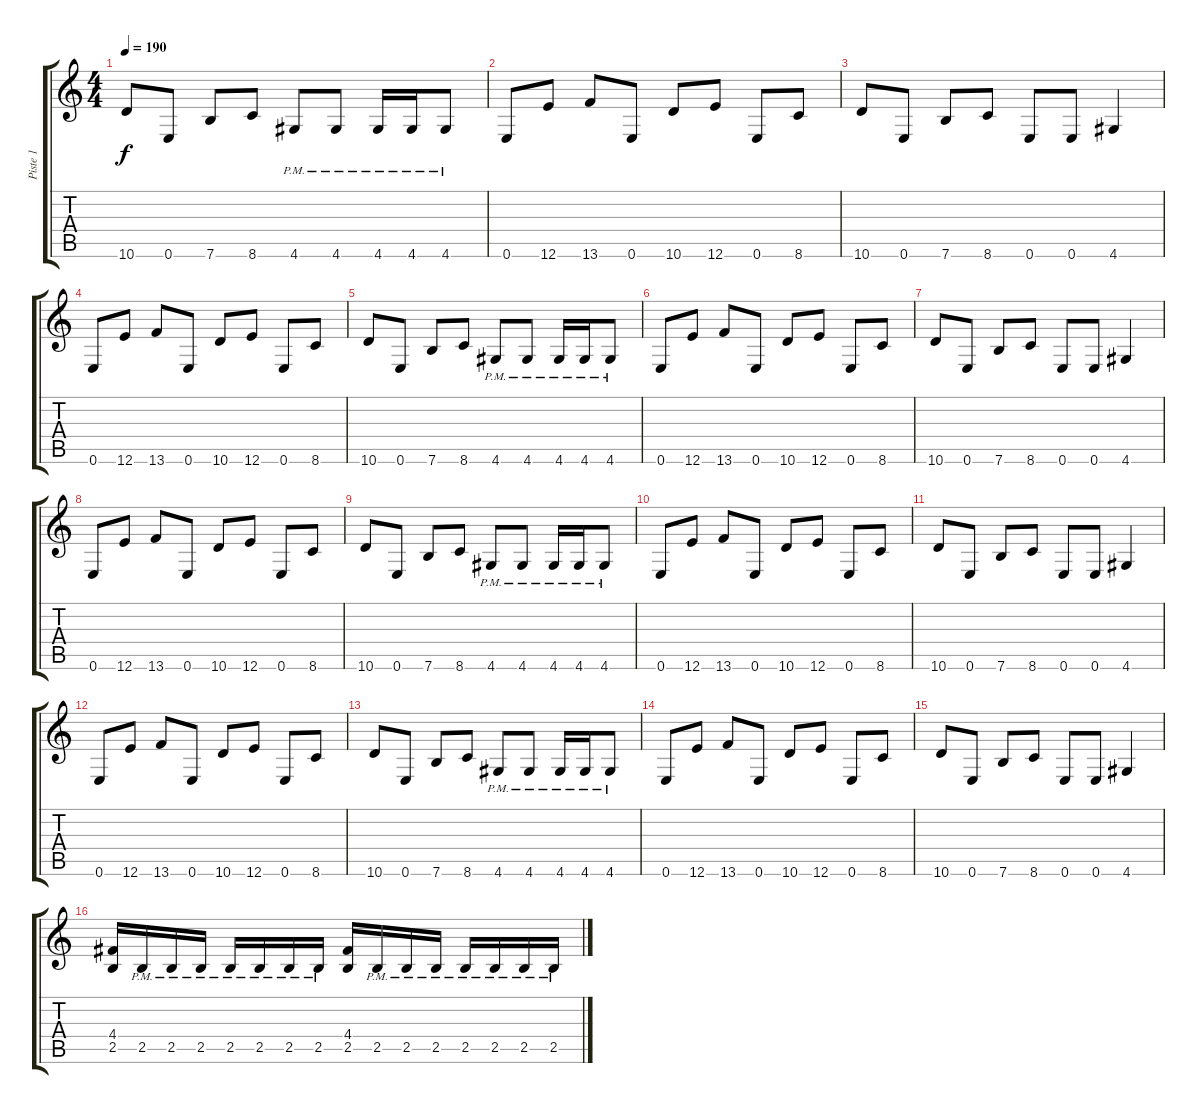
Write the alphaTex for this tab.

\track ("Piste 1" "Piste 1") {instrument distortionguitar}
\staff {score tabs}
\tuning (E4 B3 G3 D3 A2 E2) {hide}
\ts (4 4)
\tempo 190
\clef g2
\ks c
10.6.8{dy f} 0.6.8 7.6.8 8.6.8 4.6{pm}.8 4.6{pm}.8 4.6{pm}.16 4.6{pm}.16 4.6{pm}.8 |
0.6.8 12.6.8 13.6.8 0.6.8 10.6.8 12.6.8 0.6.8 8.6.8 |
10.6.8 0.6.8 7.6.8 8.6.8 0.6.8 0.6.8 4.6.4 |
0.6.8 12.6.8 13.6.8 0.6.8 10.6.8 12.6.8 0.6.8 8.6.8 |
10.6.8 0.6.8 7.6.8 8.6.8 4.6{pm}.8 4.6{pm}.8 4.6{pm}.16 4.6{pm}.16 4.6{pm}.8 |
0.6.8 12.6.8 13.6.8 0.6.8 10.6.8 12.6.8 0.6.8 8.6.8 |
10.6.8 0.6.8 7.6.8 8.6.8 0.6.8 0.6.8 4.6.4 |
0.6.8 12.6.8 13.6.8 0.6.8 10.6.8 12.6.8 0.6.8 8.6.8 |
10.6.8 0.6.8 7.6.8 8.6.8 4.6{pm}.8 4.6{pm}.8 4.6{pm}.16 4.6{pm}.16 4.6{pm}.8 |
0.6.8 12.6.8 13.6.8 0.6.8 10.6.8 12.6.8 0.6.8 8.6.8 |
10.6.8 0.6.8 7.6.8 8.6.8 0.6.8 0.6.8 4.6.4 |
0.6.8 12.6.8 13.6.8 0.6.8 10.6.8 12.6.8 0.6.8 8.6.8 |
10.6.8 0.6.8 7.6.8 8.6.8 4.6{pm}.8 4.6{pm}.8 4.6{pm}.16 4.6{pm}.16 4.6{pm}.8 |
0.6.8 12.6.8 13.6.8 0.6.8 10.6.8 12.6.8 0.6.8 8.6.8 |
10.6.8 0.6.8 7.6.8 8.6.8 0.6.8 0.6.8 4.6.4 |
(4.4 2.5).16 2.5{pm}.16 2.5{pm}.16 2.5{pm}.16 2.5{pm}.16 2.5{pm}.16 2.5{pm}.16 2.5{pm}.16 (4.4 2.5).16 2.5{pm}.16 2.5{pm}.16 2.5{pm}.16 2.5{pm}.16 2.5{pm}.16 2.5{pm}.16 2.5{pm}.16
